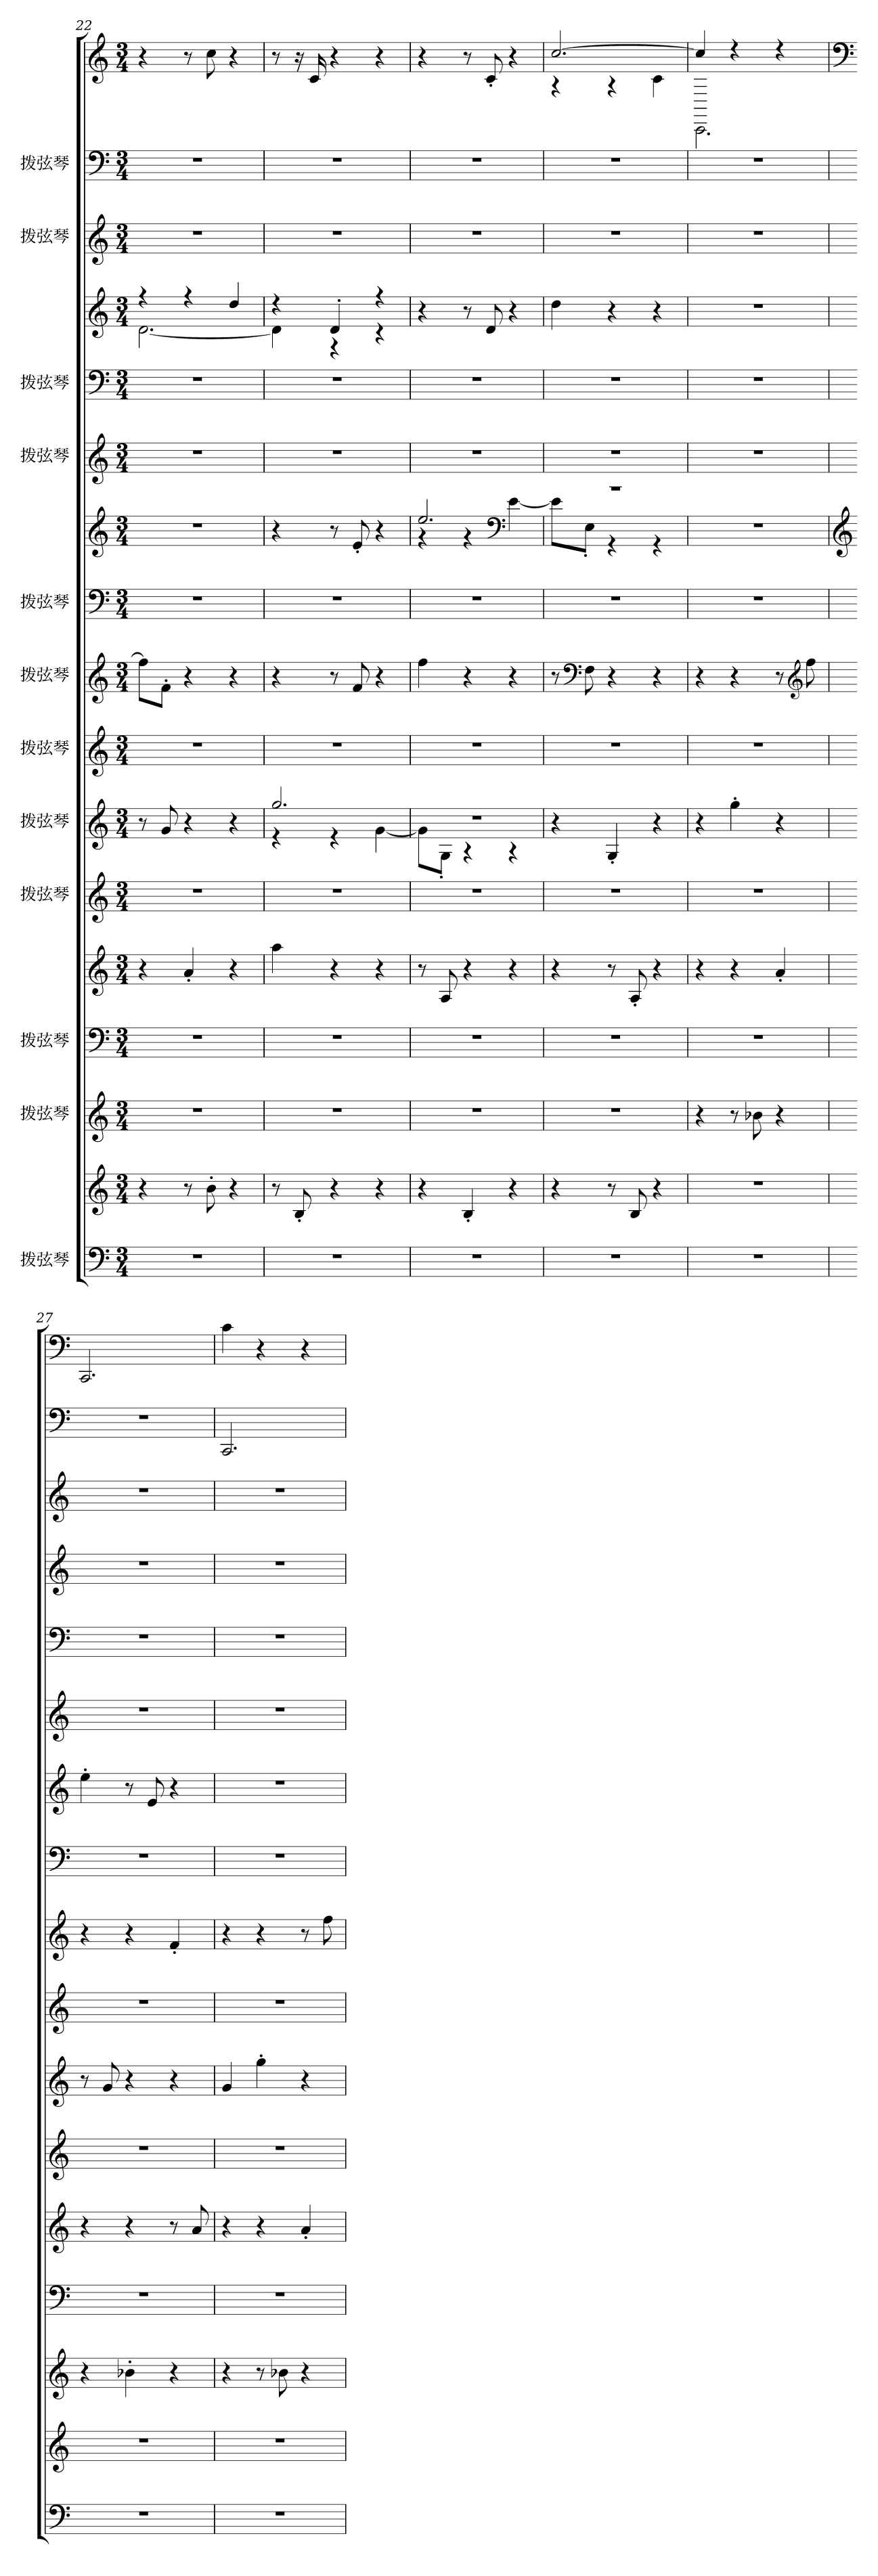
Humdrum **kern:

**kern	**kern	**kern	**kern	**kern	**kern	**kern	**kern	**kern	**kern	**kern	**kern	**kern	**kern	**kern	**kern	**kern
*part12	*part12	*part11	*part10	*part10	*part9	*part8	*part7	*part6	*part5	*part5	*part4	*part3	*part3	*part2	*part1	*part1
*staff17	*staff16	*staff15	*staff14	*staff13	*staff12	*staff11	*staff10	*staff9	*staff8	*staff7	*staff6	*staff5	*staff4	*staff3	*staff2	*staff1
*I"拨弦琴	*	*I"拨弦琴	*I"拨弦琴	*	*I"拨弦琴	*I"拨弦琴	*I"拨弦琴	*I"拨弦琴	*I"拨弦琴	*	*I"拨弦琴	*I"拨弦琴	*	*I"拨弦琴	*I"拨弦琴	*
*clefF4	*clefG2	*clefG2	*clefF4	*clefG2	*clefG2	*clefG2	*clefG2	*clefG2	*clefF4	*clefG2	*clefG2	*clefF4	*clefG2	*clefG2	*clefF4	*clefG2
*k[]	*k[]	*k[]	*k[]	*k[]	*k[]	*k[]	*k[]	*k[]	*k[]	*k[]	*k[]	*k[]	*k[]	*k[]	*k[]	*k[]
*M3/4	*M3/4	*M3/4	*M3/4	*M3/4	*M3/4	*M3/4	*M3/4	*M3/4	*M3/4	*M3/4	*M3/4	*M3/4	*M3/4	*M3/4	*M3/4	*M3/4
=22	=22	=22	=22	=22	=22	=22	=22	=22	=22	=22	=22	=22	=22	=22	=22	=22
*	*	*	*	*	*	*	*	*	*	*	*	*	*^	*	*	*
2.r	4r	2.r	2.r	4r	2.r	8r	2.r	8ff\L]	2.r	2.r	2.r	2.r	4r	[2.d\	2.r	2.r	4r
.	.	.	.	.	.	8g/	.	8f'\J	.	.	.	.	.	.	.	.	.
.	8r	.	.	4a'/	.	4r	.	4r	.	.	.	.	4r	.	.	.	8r
.	8b'\	.	.	.	.	.	.	.	.	.	.	.	.	.	.	.	8cc\
.	4r	.	.	4r	.	4r	.	4r	.	.	.	.	4dd/	.	.	.	4r
!!LO:PB:g=z
=23	=23	=23	=23	=23	=23	=23	=23	=23	=23	=23	=23	=23	=23	=23	=23	=23	=23
*	*	*	*	*	*	*^	*	*	*	*	*	*	*	*	*	*	*
2.r	8r	2.r	2.r	4aa\	2.r	2.gg/	4r	2.r	4r	2.r	4r	2.r	2.r	4r	4d\]	2.r	2.r	8r
.	8B'/	.	.	.	.	.	.	.	.	.	.	.	.	.	.	.	.	16r
.	.	.	.	.	.	.	.	.	.	.	.	.	.	.	.	.	.	16c/
.	4r	.	.	4r	.	.	4r	.	8r	.	8r	.	.	4d'/	4r	.	.	4r
.	.	.	.	.	.	.	.	.	8f/	.	8e'/	.	.	.	.	.	.	.
.	4r	.	.	4r	.	.	[4g\	.	4r	.	4r	.	.	4r	4r	.	.	4r
*	*	*	*	*	*	*	*	*	*	*	*	*	*	*v	*v	*	*	*
=24	=24	=24	=24	=24	=24	=24	=24	=24	=24	=24	=24	=24	=24	=24	=24	=24	=24
*	*	*	*	*	*	*	*	*	*	*	*^	*	*	*	*	*	*
2.r	4r	2.r	2.r	8r	2.r	2.r	8g\L]	2.r	4ff\	2.r	2.ee/	4r	2.r	2.r	4r	2.r	2.r	4r
.	.	.	.	8A/	.	.	8G'\J	.	.	.	.	.	.	.	.	.	.	.
.	4B'/	.	.	4r	.	.	4r	.	4r	.	.	4r	.	.	8r	.	.	8r
.	.	.	.	.	.	.	.	.	.	.	.	.	.	.	8d/	.	.	8c'/
*	*	*	*	*	*	*	*	*	*	*	*clefF4	*	*	*	*	*	*	*
.	4r	.	.	4r	.	.	4r	.	4r	.	.	[4e\	.	.	4r	.	.	4r
*	*	*	*	*	*	*v	*v	*	*	*	*	*	*	*	*	*	*	*
=25	=25	=25	=25	=25	=25	=25	=25	=25	=25	=25	=25	=25	=25	=25	=25	=25	=25
*	*	*	*	*	*	*	*	*	*	*	*	*	*	*	*	*	*^
2.r	4r	2.r	2.r	4r	2.r	4r	2.r	8r	2.r	2.r	8e\L]	2.r	2.r	4dd\	2.r	2.r	[2.cc/	4r
*	*	*	*	*	*	*	*	*clefF4	*	*	*	*	*	*	*	*	*	*
.	.	.	.	.	.	.	.	8F\	.	.	8E'\J	.	.	.	.	.	.	.
.	8r	.	.	8r	.	4G'/	.	4r	.	.	4r	.	.	4r	.	.	.	4r
.	8B/	.	.	8A'/	.	.	.	.	.	.	.	.	.	.	.	.	.	.
.	4r	.	.	4r	.	4r	.	4r	.	.	4r	.	.	4r	.	.	.	4c\
*	*	*	*	*	*	*	*	*	*	*v	*v	*	*	*	*	*	*	*
=26	=26	=26	=26	=26	=26	=26	=26	=26	=26	=26	=26	=26	=26	=26	=26	=26	=26
2.r	2.r	4r	2.r	4r	2.r	4r	2.r	4r	2.r	2.r	2.r	2.r	2.r	2.r	2.r	4cc/]	2.CC\
.	.	8r	.	4r	.	4gg'\	.	4r	.	.	.	.	.	.	.	4r	.
.	.	8b-X\	.	.	.	.	.	.	.	.	.	.	.	.	.	.	.
.	.	4r	.	4a'/	.	4r	.	8r	.	.	.	.	.	.	.	4r	.
*	*	*	*	*	*	*	*	*clefG2	*	*	*	*	*	*	*	*	*
.	.	.	.	.	.	.	.	8ff\	.	.	.	.	.	.	.	.	.
*	*	*	*	*	*	*	*	*	*	*	*	*	*	*	*	*v	*v
=27	=27	=27	=27	=27	=27	=27	=27	=27	=27	=27	=27	=27	=27	=27	=27	=27
*	*	*	*	*	*	*	*	*	*	*clefG2	*	*	*	*	*	*clefF4
2.r	2.r	4r	2.r	4r	2.r	8r	2.r	4r	2.r	4ee'\	2.r	2.r	2.r	2.r	2.r	2.CC/
.	.	.	.	.	.	8g/	.	.	.	.	.	.	.	.	.	.
.	.	4b-X'\	.	4r	.	4r	.	4r	.	8r	.	.	.	.	.	.
.	.	.	.	.	.	.	.	.	.	8e/	.	.	.	.	.	.
.	.	4r	.	8r	.	4r	.	4f'/	.	4r	.	.	.	.	.	.
.	.	.	.	8a/	.	.	.	.	.	.	.	.	.	.	.	.
!!LO:PB:g=z
=28	=28	=28	=28	=28	=28	=28	=28	=28	=28	=28	=28	=28	=28	=28	=28	=28
2.r	2.r	4r	2.r	4r	2.r	4g/	2.r	4r	2.r	2.r	2.r	2.r	2.r	2.r	2.CC/	4c\
.	.	8r	.	4r	.	4gg'\	.	4r	.	.	.	.	.	.	.	4r
.	.	8b-X\	.	.	.	.	.	.	.	.	.	.	.	.	.	.
.	.	4r	.	4a'/	.	4r	.	8r	.	.	.	.	.	.	.	4r
.	.	.	.	.	.	.	.	8ff\	.	.	.	.	.	.	.	.
=	=	=	=	=	=	=	=	=	=	=	=	=	=	=	=	=
*-	*-	*-	*-	*-	*-	*-	*-	*-	*-	*-	*-	*-	*-	*-	*-	*-
